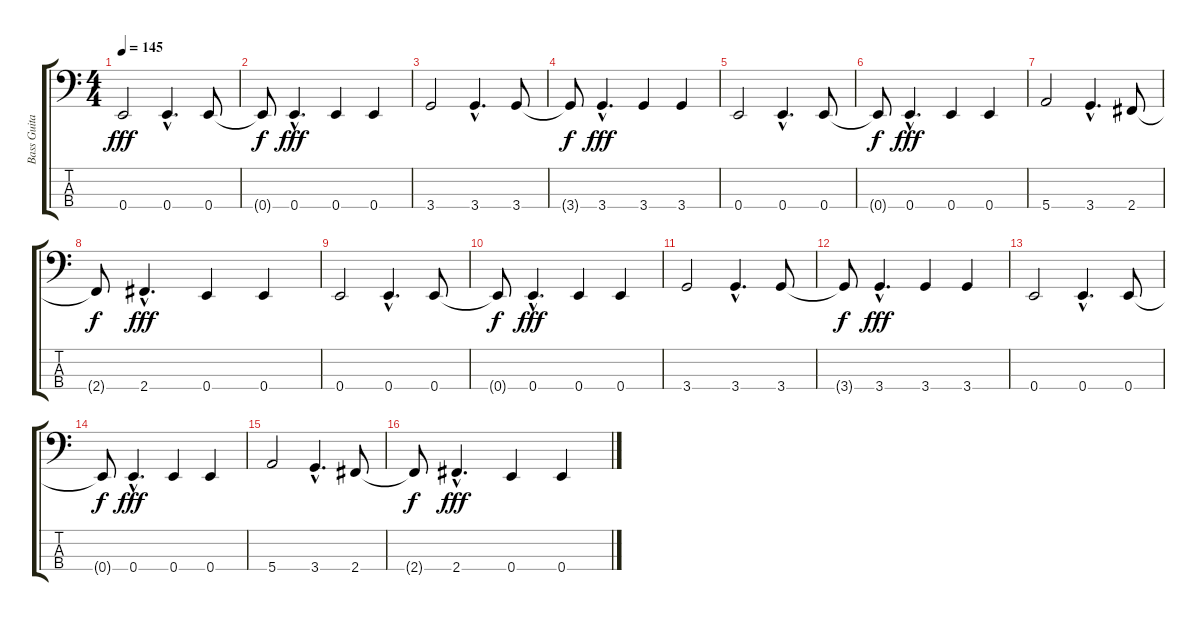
\track ("Bass Guitar" "Bass Guita") {instrument electricbassfinger}
\staff {score tabs}
\tuning (G2 D2 A1 E1) {hide}
\ts (4 4)
\tempo 145
\clef f4
\ks c
0.4.2{dy fff} 0.4{hac}.4{d} 0.4.8 |
0.4{t}.8{dy f} 0.4{hac}.4{d dy fff} 0.4.4 0.4.4 |
3.4.2 3.4{hac}.4{d} 3.4.8 |
3.4{t}.8{dy f} 3.4{hac}.4{d dy fff} 3.4.4 3.4.4 |
0.4.2 0.4{hac}.4{d} 0.4.8 |
0.4{t}.8{dy f} 0.4{hac}.4{d dy fff} 0.4.4 0.4.4 |
5.4.2 3.4{hac}.4{d} 2.4.8 |
2.4{t}.8{dy f} 2.4{hac}.4{d dy fff} 0.4.4 0.4.4 |
0.4.2 0.4{hac}.4{d} 0.4.8 |
0.4{t}.8{dy f} 0.4{hac}.4{d dy fff} 0.4.4 0.4.4 |
3.4.2 3.4{hac}.4{d} 3.4.8 |
3.4{t}.8{dy f} 3.4{hac}.4{d dy fff} 3.4.4 3.4.4 |
0.4.2 0.4{hac}.4{d} 0.4.8 |
0.4{t}.8{dy f} 0.4{hac}.4{d dy fff} 0.4.4 0.4.4 |
5.4.2 3.4{hac}.4{d} 2.4.8 |
2.4{t}.8{dy f} 2.4{hac}.4{d dy fff} 0.4.4 0.4.4
